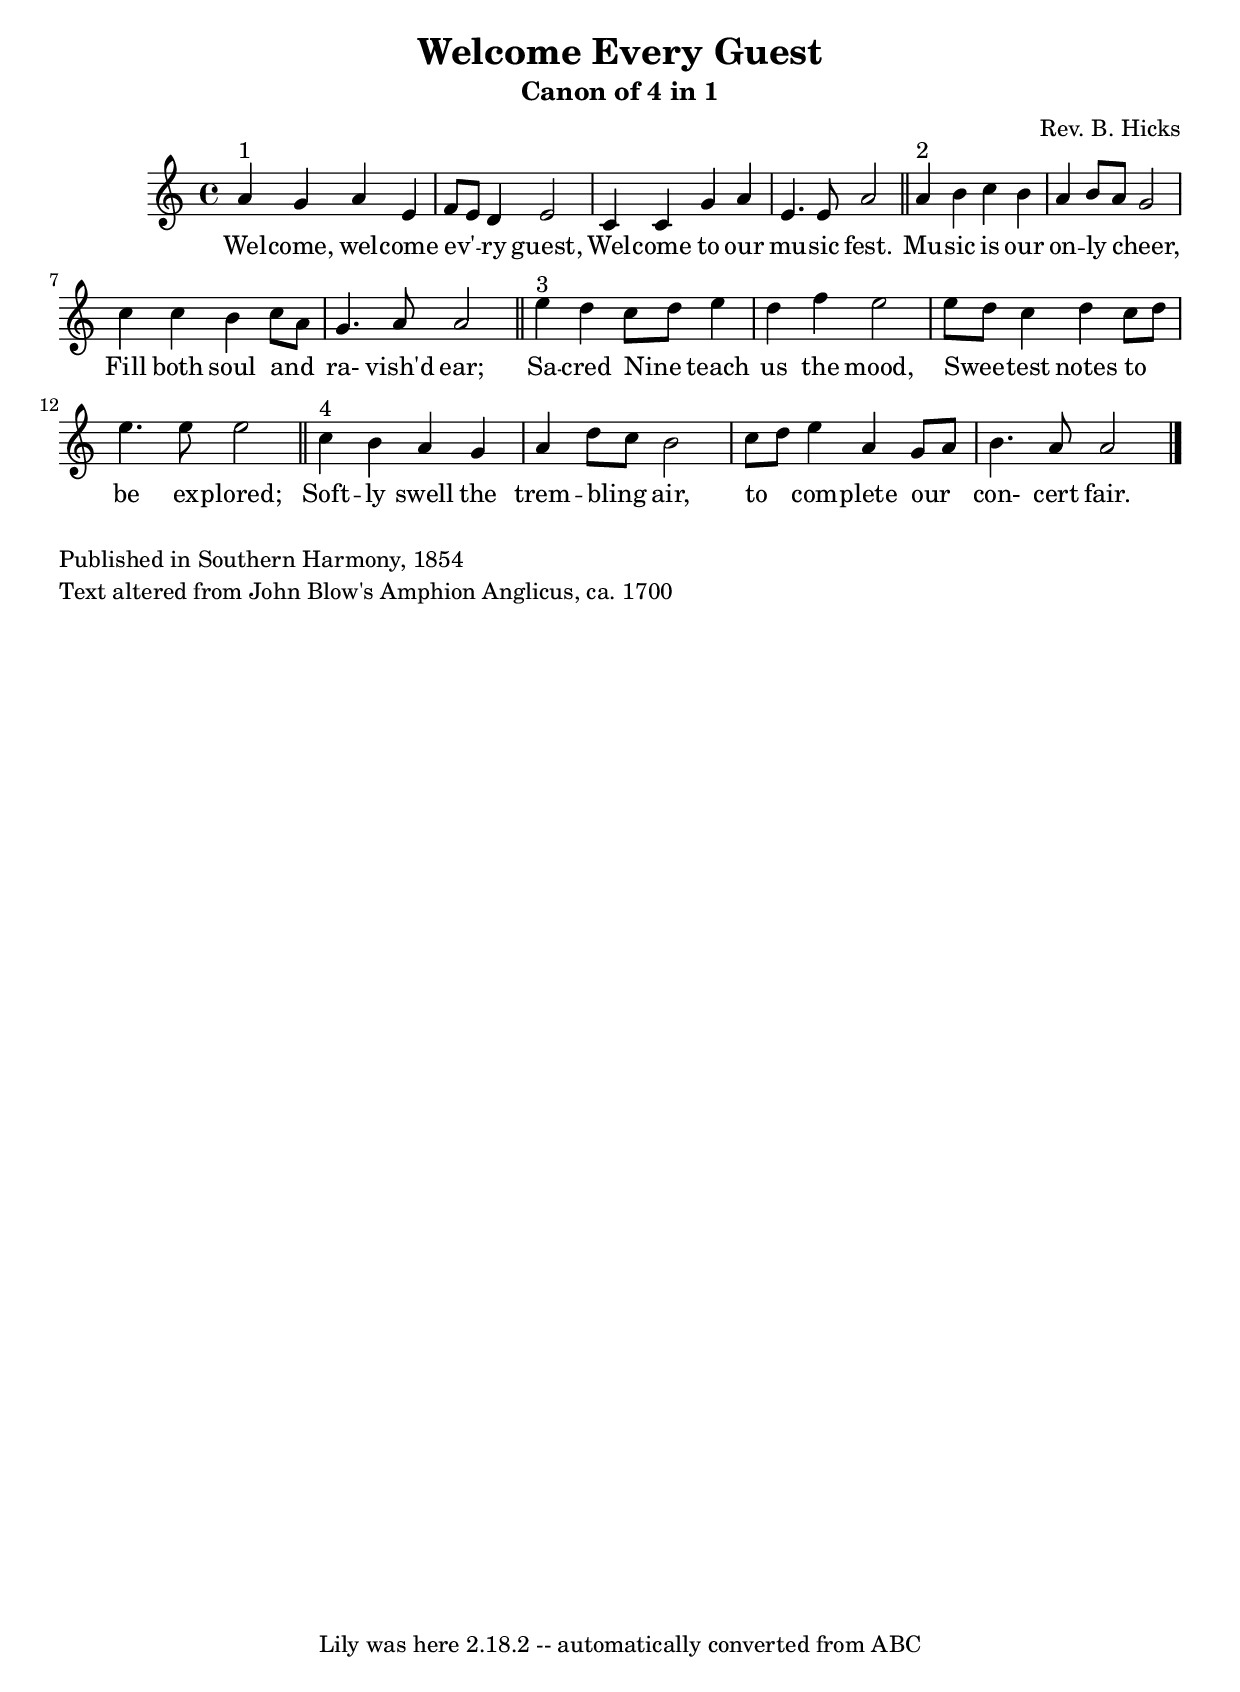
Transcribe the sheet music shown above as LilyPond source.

\version "2.7.40"
\paper { 	 top-margin = 1.5\cm
	  }
\header {
	composer = "Rev. B. Hicks"
	crossRefNumber = "1845"
	footnotes = ""
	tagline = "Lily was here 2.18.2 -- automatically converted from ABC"
	title = "Welcome Every Guest"
	subtitle = "Canon of 4 in 1"
}
wordsdefaultVA = \lyricmode {
Wel --  come, wel -- come ev' -- _  ry guest, Wel --  come to our mu --  sic fest. 
Mu -- sic is our on --  ly _  cheer, Fill both soul and _  ra-  vish'd ear;  
Sa --  cred Nine _  teach us the mood, Swee -- _ test notes to _  be ex -- plored;  
Soft -- ly swell the trem -- bling _  air, to _  com -- plete our _  con- cert fair.  
}
voicedefault =  {
\set Score.defaultBarType = ""

\time 4/4 \key a \minor     a'4 ^"1"   g'4    a'4    e'4  \bar "|"   f'8    e'8 
   d'4    e'2  \bar "|"   c'4    c'4    g'4    a'4  \bar "|"   e'4.    e'8    
a'2  \bar "||"       a'4 ^"2"   b'4    c''4    b'4  \bar "|"   a'4    b'8    
a'8    g'2  \bar "|"   c''4    c''4    b'4    c''8    a'8  \bar "|"   g'4.    
a'8    a'2  \bar "||"       e''4 ^"3"   d''4    c''8    d''8    e''4  \bar "|"  
 d''4    f''4    e''2  \bar "|"   e''8    d''8    c''4    d''4    c''8    d''8  
  \bar "|"   e''4.    e''8    e''2  \bar "||"       c''4 ^"4"   b'4    a'4    
g'4  \bar "|"   a'4    d''8    c''8    b'2  \bar "|"   c''8    d''8    e''4    
a'4    g'8    a'8  \bar "|"   b'4.    a'8    a'2  \bar "|."   
}

\score{
    <<

	\context Staff="default"
	{
	    \voicedefault 
	}

	\addlyrics {
 \wordsdefaultVA } 
    >>
	\layout {
	}
	\midi {}
}

\markup \column {
  \line { "" }
  \line { "Published in Southern Harmony, 1854" }
   \line { "Text altered from John Blow's Amphion Anglicus, ca. 1700" }
 
}
